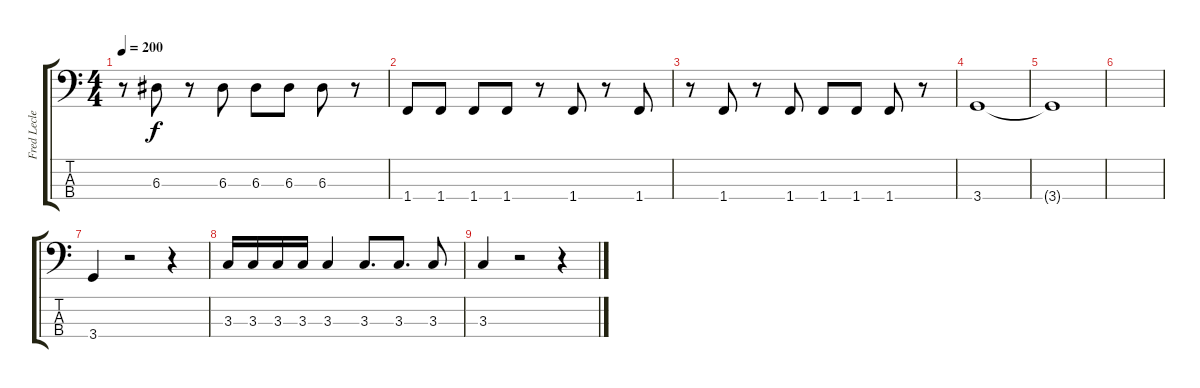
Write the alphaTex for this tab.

\track ("Fred Leclercq" "Fred Lecle") {instrument electricbassfinger}
\staff {score tabs}
\tuning (G2 D2 A1 E1) {hide}
\ts (4 4)
\tempo 200
\clef f4
\ks aminor
r.8{dy f} 6.3.8 r.8 6.3.8 6.3.8 6.3.8 6.3.8 r.8 |
1.4.8 1.4.8 1.4.8 1.4.8 r.8 1.4.8 r.8 1.4.8 |
r.8 1.4.8 r.8 1.4.8 1.4.8 1.4.8 1.4.8 r.8 |
3.4.1 |
3.4{t}.1 |
|
3.4.4 r.2 r.4 |
3.3.16 3.3.16 3.3.16 3.3.16 3.3.4 3.3.8{d} 3.3.8{d} 3.3.8 |
3.3.4 r.2 r.4
